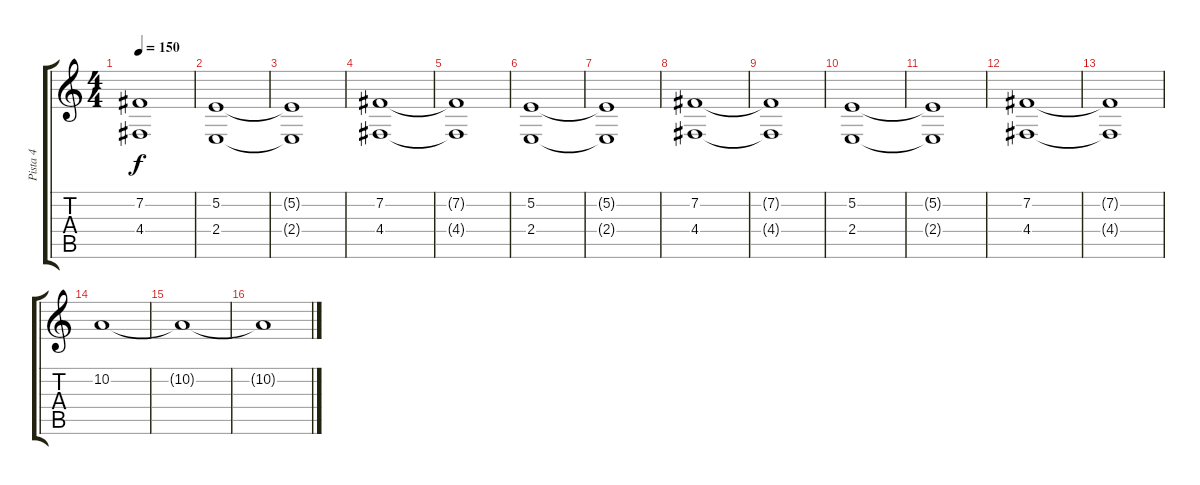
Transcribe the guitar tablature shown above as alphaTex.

\track ("Pista 4" "Pista 4") {instrument pad4choir}
\staff {score tabs}
\tuning (E4 B3 G3 D3 A2 E2) {hide}
\ts (4 4)
\tempo 150
\clef g2
\ks c
(7.2{t} 4.4{t}).1{dy f} |
(5.2 2.4).1 |
(5.2{t} 2.4{t}).1 |
(7.2 4.4).1 |
(7.2{t} 4.4{t}).1 |
(5.2 2.4).1 |
(5.2{t} 2.4{t}).1 |
(7.2 4.4).1 |
(7.2{t} 4.4{t}).1 |
(5.2 2.4).1 |
(5.2{t} 2.4{t}).1 |
(7.2 4.4).1 |
(7.2{t} 4.4{t}).1 |
10.2.1{volume 10} |
10.2{t}.1 |
10.2{t}.1
